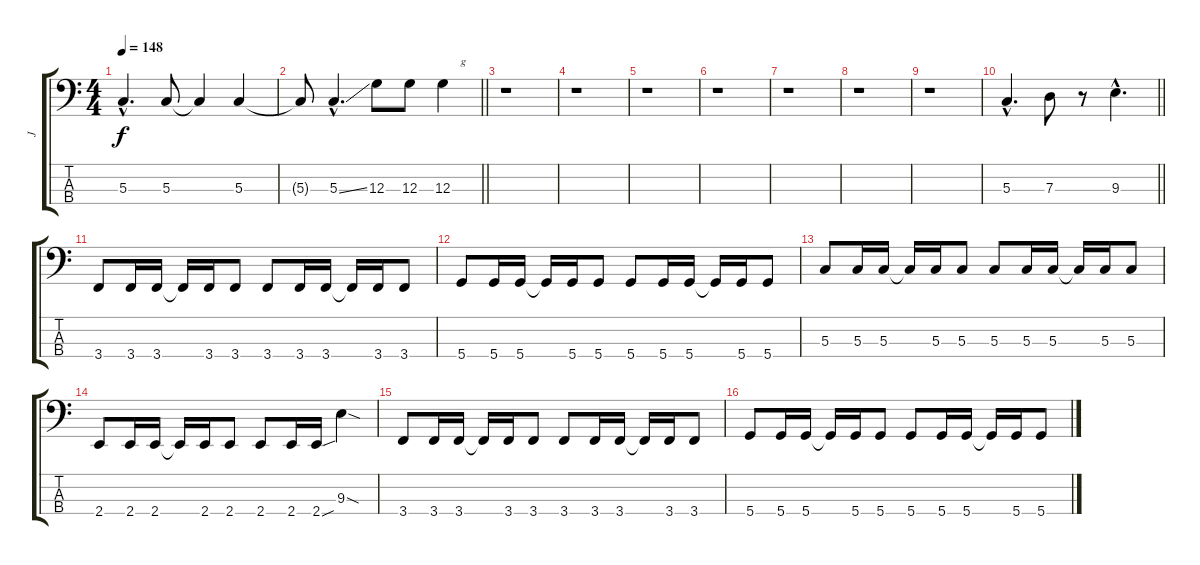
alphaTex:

\track ("     J" "     J") {instrument electricbasspick}
\staff {score tabs}
\tuning (F2 C2 G1 D1) {hide}
\ts (4 4)
\tempo 148
\clef f4
\ks c
5.3{hac}.4{d dy f} 5.3.8 5.3{t}.4 5.3.4 |
\barLineRight lightlight
5.3{t}.8 5.3{ss hac}.4{d} 12.3.8 12.3.8 12.3.4{txt "      g"} |
r.1 |
r.1 |
r.1 |
r.1 |
r.1 |
r.1 |
r.1 |
\barLineRight lightlight
5.3{hac}.4{d} 7.3.8 r.8 9.3{hac}.4{d} |
3.4.8 3.4.16 3.4.16 3.4{t}.16 3.4.16 3.4.8 3.4.8 3.4.16 3.4.16 3.4{t}.16 3.4.16 3.4.8 |
5.4.8 5.4.16 5.4.16 5.4{t}.16 5.4.16 5.4.8 5.4.8 5.4.16 5.4.16 5.4{t}.16 5.4.16 5.4.8 |
5.3.8 5.3.16 5.3.16 5.3{t}.16 5.3.16 5.3.8 5.3.8 5.3.16 5.3.16 5.3{t}.16 5.3.16 5.3.8 |
2.4.8 2.4.16 2.4.16 2.4{t}.16 2.4.16 2.4.8 2.4.8 2.4.16 2.4{sou}.16 9.3{sod}.4 |
3.4.8 3.4.16 3.4.16 3.4{t}.16 3.4.16 3.4.8 3.4.8 3.4.16 3.4.16 3.4{t}.16 3.4.16 3.4.8 |
5.4.8 5.4.16 5.4.16 5.4{t}.16 5.4.16 5.4.8 5.4.8 5.4.16 5.4.16 5.4{t}.16 5.4.16 5.4.8
